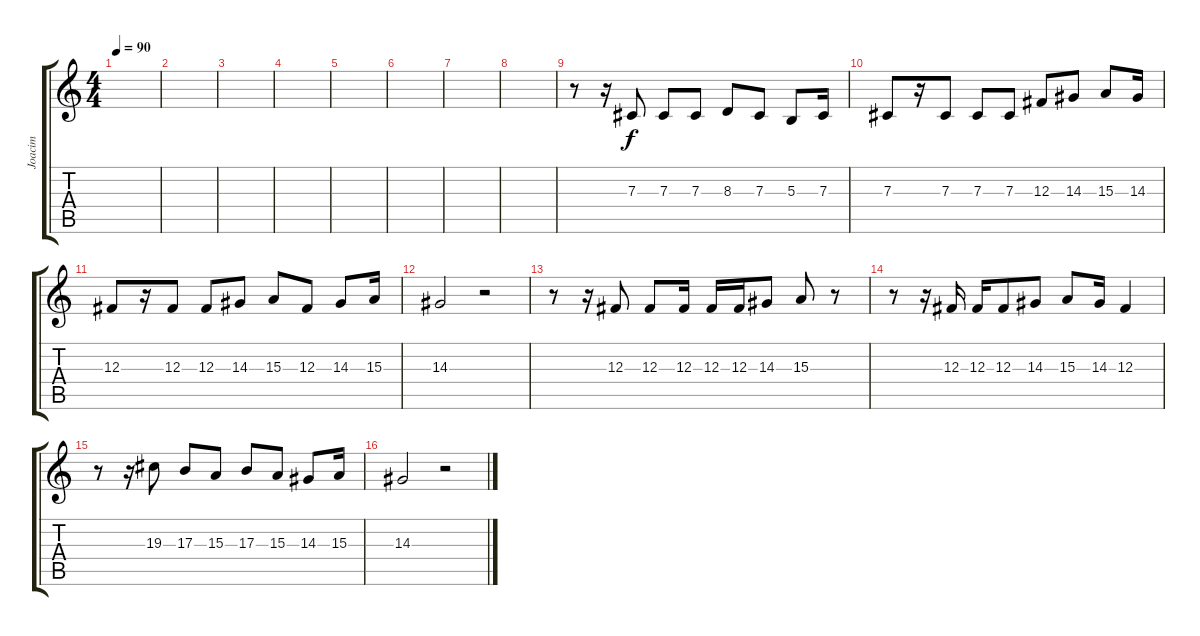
\track ("Joacim" "Joacim") {instrument lead6voice}
\staff {score tabs}
\tuning (Eb4 Bb3 Gb3 Db3 Ab2 Eb2) {hide}
\ts (4 4)
\tempo 90
\clef g2
\ks c
|
|
|
|
|
|
|
|
r.8 r.16 7.3.8 7.3.8 7.3.8 8.3.8 7.3.8 5.3.8 7.3.16 |
7.3.8 r.16 7.3.8 7.3.8 7.3.8 12.3.8 14.3.8 15.3.8 14.3.16 |
12.3.8 r.16 12.3.8 12.3.8 14.3.8 15.3.8 12.3.8 14.3.8 15.3.16 |
14.3.2 r.2 |
r.8 r.16 12.3.8 12.3.8 12.3.16 12.3.16 12.3.16 14.3.8 15.3.8 r.8 |
r.8 r.16 12.3.16 12.3.16 12.3.8 14.3.8 15.3.8 14.3.16 12.3.4 |
r.8 r.16 19.3.8 17.3.8 15.3.8 17.3.8 15.3.8 14.3.8 15.3.16 |
14.3.2 r.2
